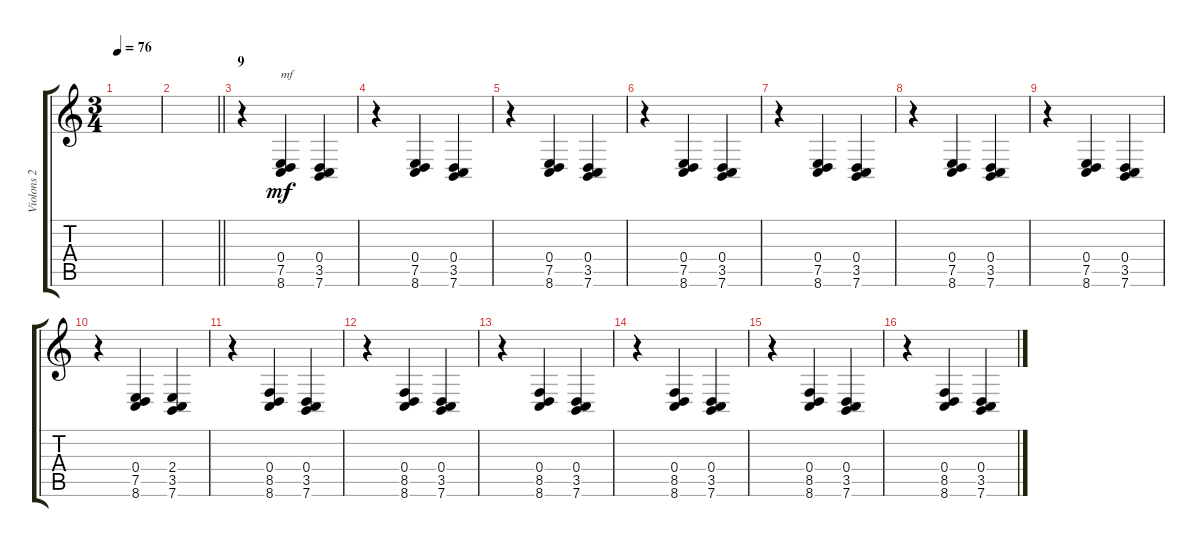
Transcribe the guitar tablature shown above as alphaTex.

\track ("Violons 2" "Violons 2") {instrument pizzicatostrings}
\staff {score tabs}
\tuning (E4 B3 G3 D3 A2 E2) {hide}
\ts (3 4)
\tempo 76
\clef g2
\ks c
|
\barLineRight lightlight
|
\section ("" "9")
r.4 (0.4 7.5 8.6).4{txt "mf" dy mf} (0.4 3.5 7.6).4 |
r.4 (0.4 7.5 8.6).4 (0.4 3.5 7.6).4 |
r.4 (0.4 7.5 8.6).4 (0.4 3.5 7.6).4 |
r.4 (0.4 7.5 8.6).4 (0.4 3.5 7.6).4 |
r.4 (0.4 7.5 8.6).4 (0.4 3.5 7.6).4 |
r.4 (0.4 7.5 8.6).4 (0.4 3.5 7.6).4 |
r.4 (0.4 7.5 8.6).4 (0.4 3.5 7.6).4 |
r.4 (0.4 7.5 8.6).4 (2.4 3.5 7.6).4 |
r.4 (0.4 8.5 8.6).4 (0.4 3.5 7.6).4 |
r.4 (0.4 8.5 8.6).4 (0.4 3.5 7.6).4 |
r.4 (0.4 8.5 8.6).4 (0.4 3.5 7.6).4 |
r.4 (0.4 8.5 8.6).4 (0.4 3.5 7.6).4 |
r.4 (0.4 8.5 8.6).4 (0.4 3.5 7.6).4 |
r.4 (0.4 8.5 8.6).4 (0.4 3.5 7.6).4
